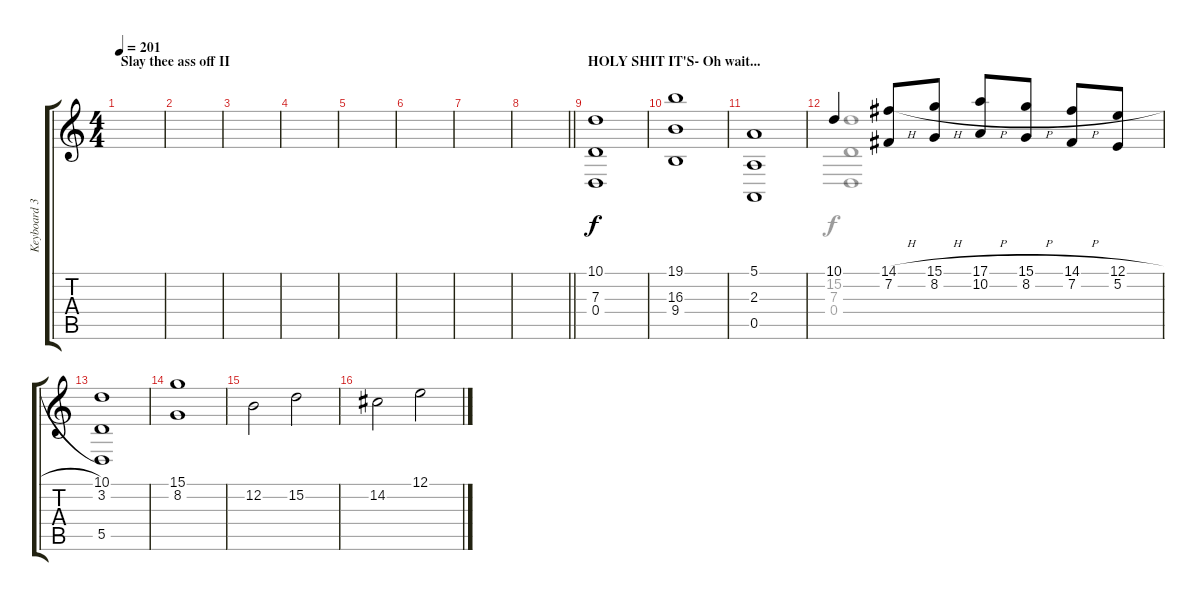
\track ("Keyboard 3" "Keyboard 3") {instrument lead2sawtooth}
\staff {score tabs}
\tuning (E4 B3 G3 D3 A2 E2) {hide}
\voice
\ts (4 4)
\section ("" "Slay thee ass off II")
\tempo 201
\clef g2
\ks c
|
|
|
|
|
|
|
\barLineRight lightlight
|
\section ("" "HOLY SHIT IT'S- Oh wait...")
(10.1 7.3 0.4).1 |
(19.1 16.3 9.4).1 |
(5.1 2.3 0.5).1 |
10.1.4 (14.1{h} 7.2).8 (15.1{h} 8.2).8 (17.1{h} 10.2).8 (15.1{h} 8.2).8 (14.1{h} 7.2).8 (12.1{h} 5.2).8 |
(10.1 3.2 5.5).1 |
(15.1 8.2).1 |
12.2.2 15.2.2 |
14.2.2 12.1.2
\voice
\clef g2
\ottava regular
\simile none
\ks c
|
|
|
|
|
|
|
\barLineRight lightlight
|
|
|
|
(15.2 7.3 0.4).1 |
|
|
|
